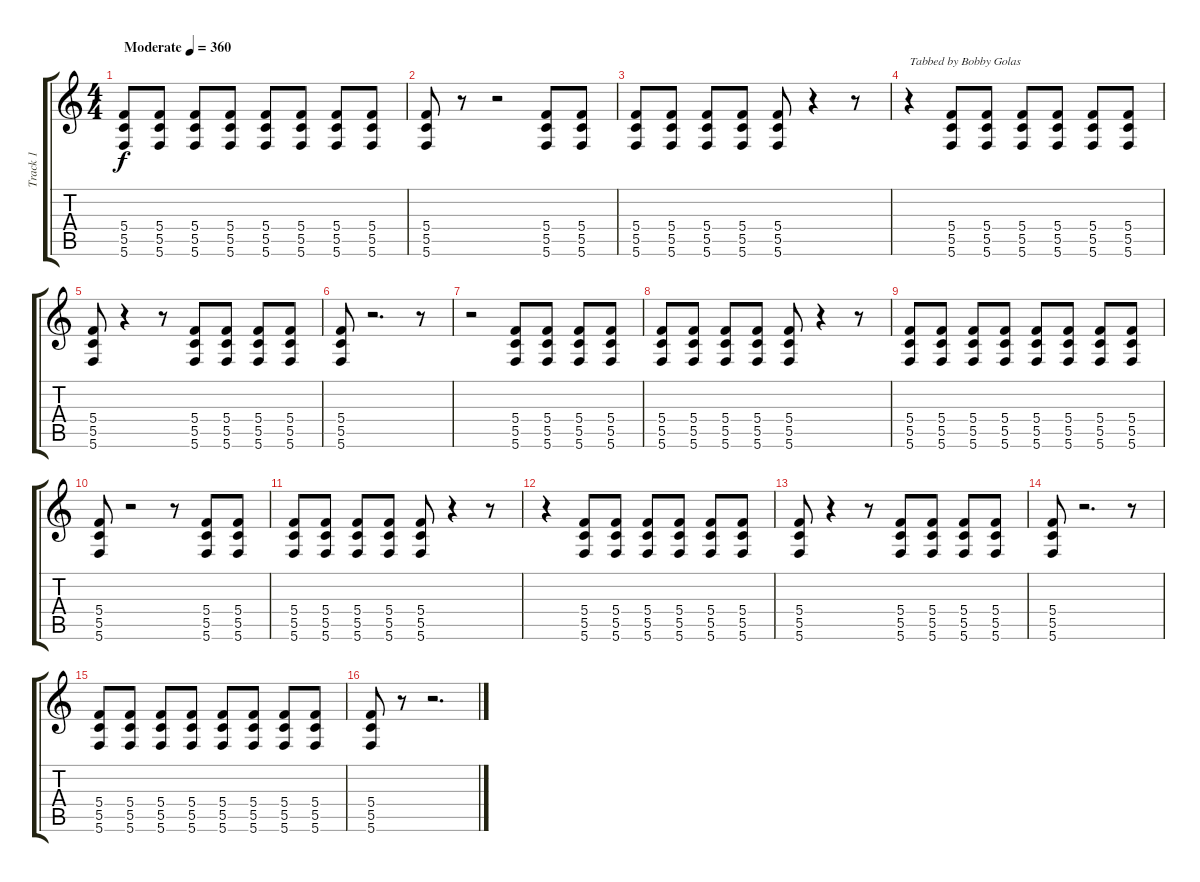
\track ("Track 1" "Track 1") {instrument overdrivenguitar}
\staff {score tabs}
\tuning (D4 A3 F3 C3 G2 C2) {hide}
\ts (4 4)
\tempo (360 "Moderate")
\clef g2
\ks c
(5.4 5.5 5.6).8{dy f instrument overdrivenguitar} (5.4 5.5 5.6).8 (5.4 5.5 5.6).8 (5.4 5.5 5.6).8 (5.4 5.5 5.6).8 (5.4 5.5 5.6).8 (5.4 5.5 5.6).8 (5.4 5.5 5.6).8 |
(5.4 5.5 5.6).8 r.8 r.2 (5.4 5.5 5.6).8 (5.4 5.5 5.6).8 |
(5.4 5.5 5.6).8 (5.4 5.5 5.6).8 (5.4 5.5 5.6).8 (5.4 5.5 5.6).8 (5.4 5.5 5.6).8 r.4 r.8 |
r.4{txt "Tabbed by Bobby Golas"} (5.4 5.5 5.6).8 (5.4 5.5 5.6).8 (5.4 5.5 5.6).8 (5.4 5.5 5.6).8 (5.4 5.5 5.6).8 (5.4 5.5 5.6).8 |
(5.4 5.5 5.6).8 r.4 r.8 (5.4 5.5 5.6).8 (5.4 5.5 5.6).8 (5.4 5.5 5.6).8 (5.4 5.5 5.6).8 |
(5.4 5.5 5.6).8 r.2{d} r.8 |
r.2 (5.4 5.5 5.6).8 (5.4 5.5 5.6).8 (5.4 5.5 5.6).8 (5.4 5.5 5.6).8 |
(5.4 5.5 5.6).8 (5.4 5.5 5.6).8 (5.4 5.5 5.6).8 (5.4 5.5 5.6).8 (5.4 5.5 5.6).8 r.4 r.8 |
(5.4 5.5 5.6).8 (5.4 5.5 5.6).8 (5.4 5.5 5.6).8 (5.4 5.5 5.6).8 (5.4 5.5 5.6).8 (5.4 5.5 5.6).8 (5.4 5.5 5.6).8 (5.4 5.5 5.6).8 |
(5.4 5.5 5.6).8 r.2 r.8 (5.4 5.5 5.6).8 (5.4 5.5 5.6).8 |
(5.4 5.5 5.6).8 (5.4 5.5 5.6).8 (5.4 5.5 5.6).8 (5.4 5.5 5.6).8 (5.4 5.5 5.6).8 r.4 r.8 |
r.4 (5.4 5.5 5.6).8 (5.4 5.5 5.6).8 (5.4 5.5 5.6).8 (5.4 5.5 5.6).8 (5.4 5.5 5.6).8 (5.4 5.5 5.6).8 |
(5.4 5.5 5.6).8 r.4 r.8 (5.4 5.5 5.6).8 (5.4 5.5 5.6).8 (5.4 5.5 5.6).8 (5.4 5.5 5.6).8 |
(5.4 5.5 5.6).8 r.2{d} r.8 |
(5.4 5.5 5.6).8 (5.4 5.5 5.6).8 (5.4 5.5 5.6).8 (5.4 5.5 5.6).8 (5.4 5.5 5.6).8 (5.4 5.5 5.6).8 (5.4 5.5 5.6).8 (5.4 5.5 5.6).8 |
(5.4 5.5 5.6).8 r.8 r.2{d}
